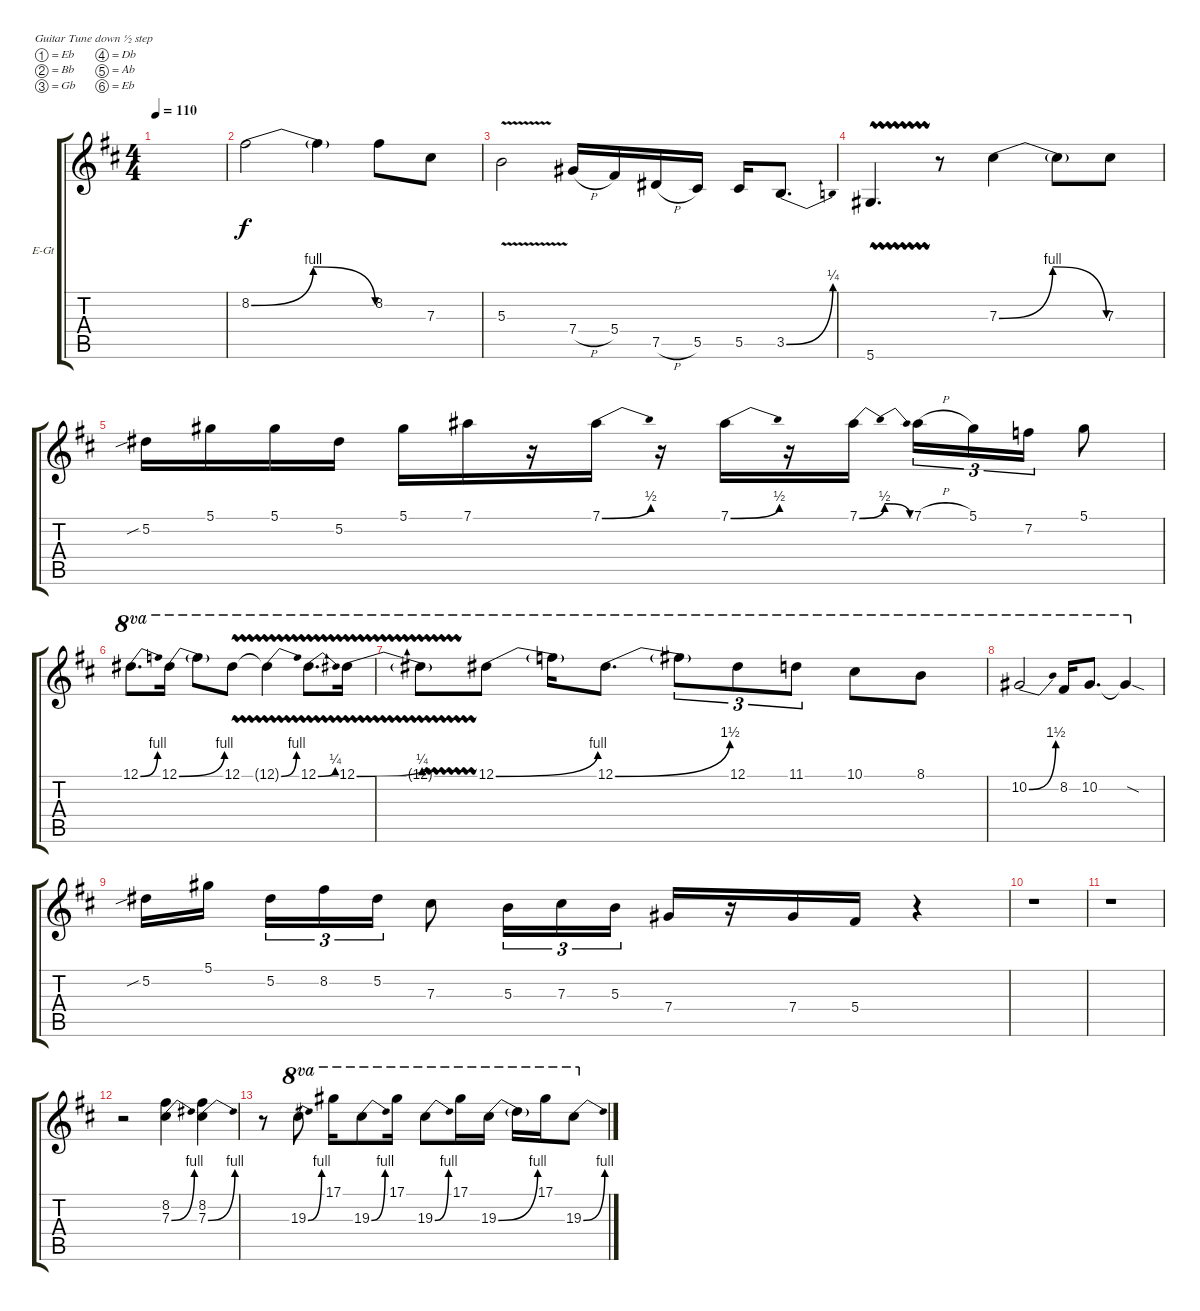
\defaultSystemsLayout 4
\bracketExtendMode groupsimilarinstruments
\firstSystemTrackNameOrientation horizontal
\otherSystemsTrackNameOrientation horizontal
\track ("SOLO" "E-Gt") {instrument distortionguitar}
\staff {score tabs}
\tuning (Eb4 Bb3 Gb3 Db3 Ab2 Eb2)
\ts (4 4)
\tempo 110
\clef g2
\ks d
|
8.2{be (bendrelease 0 0 10.2 4 20.4 4 30 0)}.2 8.2{t}.4 8.2.8 7.3.8 |
5.3{v}.2 7.4{h}.16 5.4.16 7.5{h}.16 5.5.16 5.5.16 3.5{be (bend 0 0 27.599999999999998 1)}.8{d} |
5.6{vw}.4{d} r.8 7.3{be (bendrelease 0 0 10.2 4 20.4 4 30 0)}.4 7.3{t}.8 7.3.8 |
5.2{sib}.16 5.1.16 5.1.16 5.2.16 5.1.16 7.1.16 r.16 7.1{be (bend 0 0 19.2 2)}.16 r.16 7.1{be (bend 0 0 33.6 2)}.16 r.16 7.1{be (bendrelease 0 0 18.599999999999998 2 20.4 2 30 0)}.16 7.1{h}.16{tu (3 2)} 5.1.16{tu (3 2)} 7.2.16{tu (3 2)} 5.1.8 |
12.1{be (bend 0 0 15 4)}.8{d ot 8va} 12.1{be (bend 0 0 15 4)}.16{ot 8va} 12.1{t}.8{ot 8va} 12.1{vw}.8{ot 8va} 12.1{be (bend 0 0 15 4) vw t}.4{ot 8va} 12.1{be (bend 0 0 26.4 1) vw}.8{d ot 8va} 12.1{be (bend 0 0 28.799999999999997 1) vw}.16{ot 8va} |
12.1{vw t}.8{ot 8va} 12.1{be (bend 0 0 17.4 4)}.8{ot 8va} 12.1{t}.16{ot 8va} 12.1{be (bend 0 0 15.6 6)}.8{d ot 8va} 12.1{t}.8{tu (3 2) ot 8va} 12.1.8{tu (3 2) ot 8va} 11.1.8{tu (3 2) ot 8va} 10.1.8{ot 8va} 8.1.8{ot 8va} |
10.2{be (bend 0 0 12.6 6)}.2{ot 8va} 8.2.16{ot 8va} 10.2.8{d ot 8va} 10.2{sod t}.4{ot 8va} |
5.2{sib}.16 5.1.16 5.2.16{tu (3 2)} 8.2.16{tu (3 2)} 5.2.16{tu (3 2)} 7.3.8 5.3.16{tu (3 2)} 7.3.16{tu (3 2)} 5.3.16{tu (3 2)} 7.4.16 r.16 7.4.16 5.4.16 r.4 |
r.1 |
r.1 |
r.2 (8.2 7.3{be (bend 0 0 15 4)}).4 (7.3{be (bend 0 0 15 4)} 8.2).4 |
r.8 19.3{be (bend 0 0 15 4)}.8{ot 8va} 17.1.16{ot 8va} 19.3{be (bend 0 0 15 4)}.8{ot 8va} 17.1.16{ot 8va} 19.3{be (bend 0 0 15 4)}.8{ot 8va} 17.1.16{ot 8va} 19.3{be (bend 0 0 15 4)}.16{ot 8va} 19.3{t}.16{ot 8va} 17.1.16{ot 8va} 19.3{be (bend 0 0 15 4)}.8{ot 8va}
